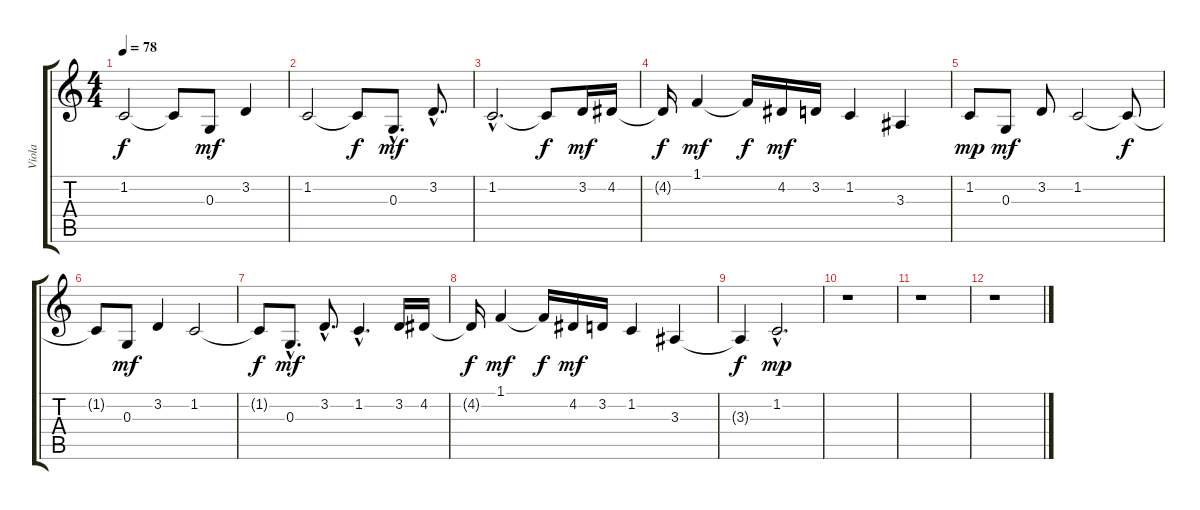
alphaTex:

\track ("Viola" "Viola") {instrument viola}
\staff {score tabs}
\tuning (E4 B3 G3 D3 A2 E2) {hide}
\ts (4 4)
\tempo 78
\clef g2
\ks c
1.2{t}.2{dy f} 1.2{t}.8 0.3.8{dy mf} 3.2.4 |
1.2.2 1.2{t}.8{dy f} 0.3{hac}.8{d dy mf} 3.2{hac}.8{d} |
1.2{hac}.2{d} 1.2{t}.8{dy f} 3.2.16{dy mf} 4.2.16 |
4.2{t}.16{dy f} 1.1.4{dy mf} 1.1{t}.16{dy f} 4.2.16{dy mf} 3.2.16 1.2.4 3.3.4 |
1.2.8{dy mp} 0.3.8{dy mf} 3.2.8 1.2.2 1.2{t}.8{dy f} |
1.2{t}.8 0.3.8{dy mf} 3.2.4 1.2.2 |
1.2{t}.8{dy f} 0.3{hac}.8{d dy mf} 3.2{hac}.8{d} 1.2{hac}.4{d} 3.2.16 4.2.16 |
4.2{t}.16{dy f} 1.1.4{dy mf} 1.1{t}.16{dy f} 4.2.16{dy mf} 3.2.16 1.2.4 3.3.4 |
3.3{t}.4{dy f} 1.2{hac}.2{d dy mp} |
r.1 |
r.1 |
r.1
